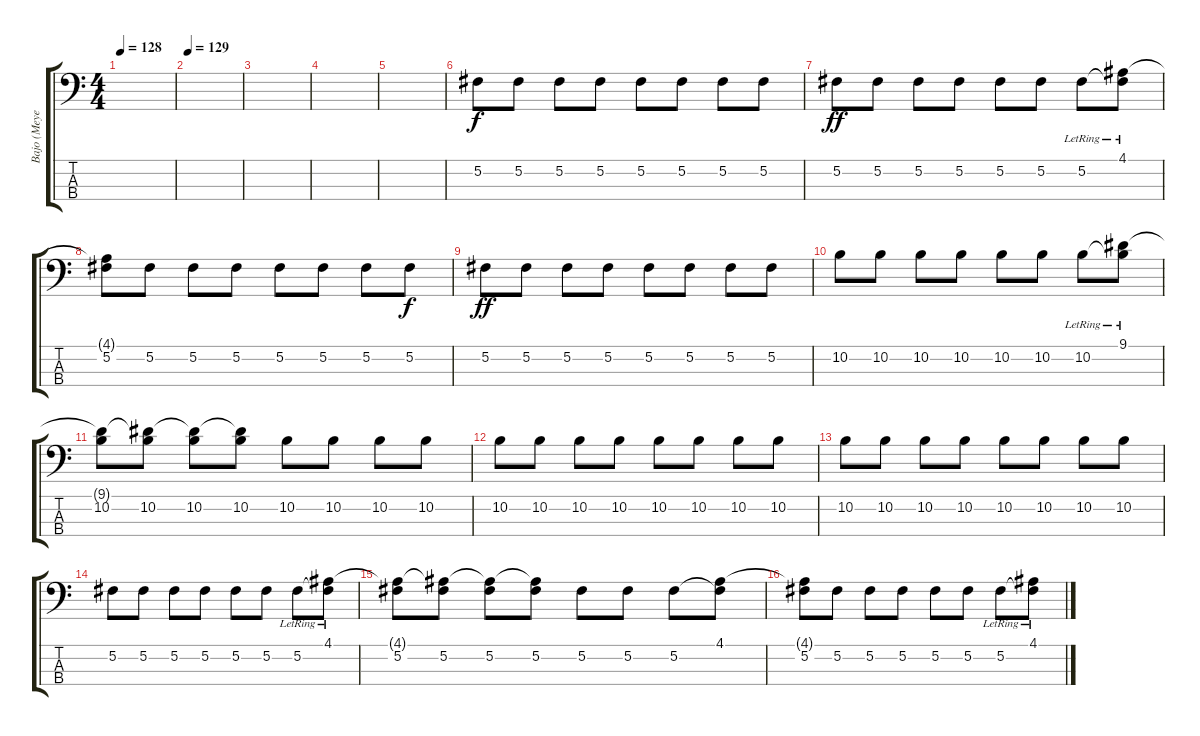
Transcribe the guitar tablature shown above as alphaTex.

\track ("Bajo (Meyer)" "Bajo (Meye") {instrument acousticguitarsteel}
\staff {score tabs}
\tuning (Gb2 Db2 Ab1 Db1) {hide}
\ts (4 4)
\tempo 128
\clef f4
\ks c
|
\tempo 129
|
|
|
|
5.2.8 5.2.8 5.2.8 5.2.8 5.2.8 5.2.8 5.2.8 5.2.8{dy f} |
5.2.8{dy ff} 5.2.8 5.2.8 5.2.8 5.2.8 5.2.8 5.2{lr}.8 (4.1{lr} 5.2{t}).8 |
(4.1{t} 5.2).8 5.2.8 5.2.8 5.2.8 5.2.8 5.2.8 5.2.8 5.2.8{dy f} |
5.2.8{dy ff} 5.2.8 5.2.8 5.2.8 5.2.8 5.2.8 5.2.8 5.2.8 |
10.2.8 10.2.8 10.2.8 10.2.8 10.2.8 10.2.8 10.2{lr}.8 (9.1{lr} 10.2{t}).8 |
(9.1{t} 10.2).8 (9.1{t} 10.2).8 (9.1{t} 10.2).8 (9.1{t} 10.2).8 10.2.8 10.2.8 10.2.8 10.2.8 |
10.2.8 10.2.8 10.2.8 10.2.8 10.2.8 10.2.8 10.2.8 10.2.8 |
10.2.8 10.2.8 10.2.8 10.2.8 10.2.8 10.2.8 10.2.8 10.2.8 |
5.2.8 5.2.8 5.2.8 5.2.8 5.2.8 5.2.8 5.2{lr}.8 (4.1{lr} 5.2{t}).8 |
(4.1{t} 5.2).8 (4.1{t} 5.2).8 (4.1{t} 5.2).8 (4.1{t} 5.2).8 5.2.8 5.2.8 5.2.8 (4.1 5.2{t}).8 |
(4.1{t} 5.2).8 5.2.8 5.2.8 5.2.8 5.2.8 5.2.8 5.2{lr}.8 (4.1{lr} 5.2{t}).8
